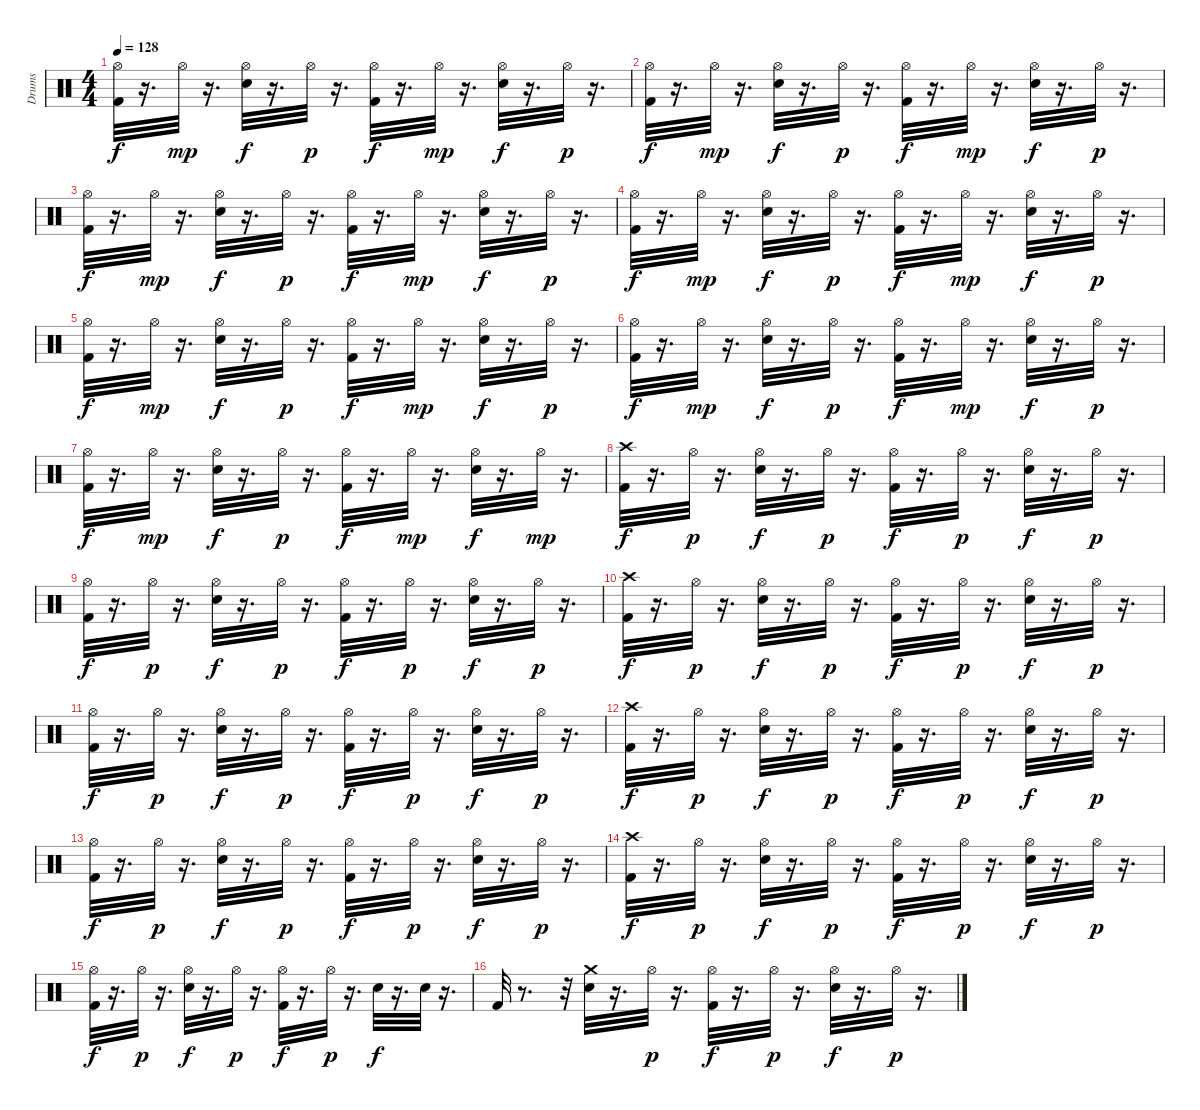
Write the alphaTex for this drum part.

\track ("Drums" "Drums") {instrument percussion}
\staff {score}
\articulation defaults
\ts (4 4)
\tempo 128
\clef neutral
\ks c
("Hi-Hat (open)" "Kick (hit) 2").32{dy f} r.16{d} "Hi-Hat (open)".32{dy mp} r.16{d} ("Hi-Hat (open)" "Electric Snare (hit)").32{dy f} r.16{d} "Hi-Hat (open)".32{dy p} r.16{d} ("Hi-Hat (open)" "Kick (hit) 2").32{dy f} r.16{d} "Hi-Hat (open)".32{dy mp} r.16{d} ("Hi-Hat (open)" "Electric Snare (hit)").32{dy f} r.16{d} "Hi-Hat (open)".32{dy p} r.16{d} |
("Hi-Hat (open)" "Kick (hit) 2").32{dy f} r.16{d} "Hi-Hat (open)".32{dy mp} r.16{d} ("Hi-Hat (open)" "Electric Snare (hit)").32{dy f} r.16{d} "Hi-Hat (open)".32{dy p} r.16{d} ("Hi-Hat (open)" "Kick (hit) 2").32{dy f} r.16{d} "Hi-Hat (open)".32{dy mp} r.16{d} ("Hi-Hat (open)" "Electric Snare (hit)").32{dy f} r.16{d} "Hi-Hat (open)".32{dy p} r.16{d} |
("Hi-Hat (open)" "Kick (hit) 2").32{dy f} r.16{d} "Hi-Hat (open)".32{dy mp} r.16{d} ("Hi-Hat (open)" "Electric Snare (hit)").32{dy f} r.16{d} "Hi-Hat (open)".32{dy p} r.16{d} ("Hi-Hat (open)" "Kick (hit) 2").32{dy f} r.16{d} "Hi-Hat (open)".32{dy mp} r.16{d} ("Hi-Hat (open)" "Electric Snare (hit)").32{dy f} r.16{d} "Hi-Hat (open)".32{dy p} r.16{d} |
("Hi-Hat (open)" "Kick (hit) 2").32{dy f} r.16{d} "Hi-Hat (open)".32{dy mp} r.16{d} ("Hi-Hat (open)" "Electric Snare (hit)").32{dy f} r.16{d} "Hi-Hat (open)".32{dy p} r.16{d} ("Hi-Hat (open)" "Kick (hit) 2").32{dy f} r.16{d} "Hi-Hat (open)".32{dy mp} r.16{d} ("Hi-Hat (open)" "Electric Snare (hit)").32{dy f} r.16{d} "Hi-Hat (open)".32{dy p} r.16{d} |
("Hi-Hat (open)" "Kick (hit) 2").32{dy f} r.16{d} "Hi-Hat (open)".32{dy mp} r.16{d} ("Hi-Hat (open)" "Electric Snare (hit)").32{dy f} r.16{d} "Hi-Hat (open)".32{dy p} r.16{d} ("Hi-Hat (open)" "Kick (hit) 2").32{dy f} r.16{d} "Hi-Hat (open)".32{dy mp} r.16{d} ("Hi-Hat (open)" "Electric Snare (hit)").32{dy f} r.16{d} "Hi-Hat (open)".32{dy p} r.16{d} |
("Hi-Hat (open)" "Kick (hit) 2").32{dy f} r.16{d} "Hi-Hat (open)".32{dy mp} r.16{d} ("Hi-Hat (open)" "Electric Snare (hit)").32{dy f} r.16{d} "Hi-Hat (open)".32{dy p} r.16{d} ("Hi-Hat (open)" "Kick (hit) 2").32{dy f} r.16{d} "Hi-Hat (open)".32{dy mp} r.16{d} ("Hi-Hat (open)" "Electric Snare (hit)").32{dy f} r.16{d} "Hi-Hat (open)".32{dy p} r.16{d} |
("Hi-Hat (open)" "Kick (hit) 2").32{dy f} r.16{d} "Hi-Hat (open)".32{dy mp} r.16{d} ("Hi-Hat (open)" "Electric Snare (hit)").32{dy f} r.16{d} "Hi-Hat (open)".32{dy p} r.16{d} ("Hi-Hat (open)" "Kick (hit) 2").32{dy f} r.16{d} "Hi-Hat (open)".32{dy mp} r.16{d} ("Hi-Hat (open)" "Electric Snare (hit)").32{dy f} r.16{d} "Hi-Hat (open)".32{dy mp} r.16{d} |
("Crash high (hit)" "Kick (hit) 2").32{dy f} r.16{d} "Hi-Hat (open)".32{dy p} r.16{d} ("Hi-Hat (open)" "Electric Snare (hit)").32{dy f} r.16{d} "Hi-Hat (open)".32{dy p} r.16{d} ("Hi-Hat (open)" "Kick (hit) 2").32{dy f} r.16{d} "Hi-Hat (open)".32{dy p} r.16{d} ("Hi-Hat (open)" "Electric Snare (hit)").32{dy f} r.16{d} "Hi-Hat (open)".32{dy p} r.16{d} |
("Hi-Hat (open)" "Kick (hit) 2").32{dy f} r.16{d} "Hi-Hat (open)".32{dy p} r.16{d} ("Hi-Hat (open)" "Electric Snare (hit)").32{dy f} r.16{d} "Hi-Hat (open)".32{dy p} r.16{d} ("Hi-Hat (open)" "Kick (hit) 2").32{dy f} r.16{d} "Hi-Hat (open)".32{dy p} r.16{d} ("Hi-Hat (open)" "Electric Snare (hit)").32{dy f} r.16{d} "Hi-Hat (open)".32{dy p} r.16{d} |
("Crash high (hit)" "Kick (hit) 2").32{dy f} r.16{d} "Hi-Hat (open)".32{dy p} r.16{d} ("Hi-Hat (open)" "Electric Snare (hit)").32{dy f} r.16{d} "Hi-Hat (open)".32{dy p} r.16{d} ("Hi-Hat (open)" "Kick (hit) 2").32{dy f} r.16{d} "Hi-Hat (open)".32{dy p} r.16{d} ("Hi-Hat (open)" "Electric Snare (hit)").32{dy f} r.16{d} "Hi-Hat (open)".32{dy p} r.16{d} |
("Hi-Hat (open)" "Kick (hit) 2").32{dy f} r.16{d} "Hi-Hat (open)".32{dy p} r.16{d} ("Hi-Hat (open)" "Electric Snare (hit)").32{dy f} r.16{d} "Hi-Hat (open)".32{dy p} r.16{d} ("Hi-Hat (open)" "Kick (hit) 2").32{dy f} r.16{d} "Hi-Hat (open)".32{dy p} r.16{d} ("Hi-Hat (open)" "Electric Snare (hit)").32{dy f} r.16{d} "Hi-Hat (open)".32{dy p} r.16{d} |
("Crash high (hit)" "Kick (hit) 2").32{dy f} r.16{d} "Hi-Hat (open)".32{dy p} r.16{d} ("Hi-Hat (open)" "Electric Snare (hit)").32{dy f} r.16{d} "Hi-Hat (open)".32{dy p} r.16{d} ("Hi-Hat (open)" "Kick (hit) 2").32{dy f} r.16{d} "Hi-Hat (open)".32{dy p} r.16{d} ("Hi-Hat (open)" "Electric Snare (hit)").32{dy f} r.16{d} "Hi-Hat (open)".32{dy p} r.16{d} |
("Hi-Hat (open)" "Kick (hit) 2").32{dy f} r.16{d} "Hi-Hat (open)".32{dy p} r.16{d} ("Hi-Hat (open)" "Electric Snare (hit)").32{dy f} r.16{d} "Hi-Hat (open)".32{dy p} r.16{d} ("Hi-Hat (open)" "Kick (hit) 2").32{dy f} r.16{d} "Hi-Hat (open)".32{dy p} r.16{d} ("Hi-Hat (open)" "Electric Snare (hit)").32{dy f} r.16{d} "Hi-Hat (open)".32{dy p} r.16{d} |
("Crash high (hit)" "Kick (hit) 2").32{dy f} r.16{d} "Hi-Hat (open)".32{dy p} r.16{d} ("Hi-Hat (open)" "Electric Snare (hit)").32{dy f} r.16{d} "Hi-Hat (open)".32{dy p} r.16{d} ("Hi-Hat (open)" "Kick (hit) 2").32{dy f} r.16{d} "Hi-Hat (open)".32{dy p} r.16{d} ("Hi-Hat (open)" "Electric Snare (hit)").32{dy f} r.16{d} "Hi-Hat (open)".32{dy p} r.16{d} |
("Hi-Hat (open)" "Kick (hit) 2").32{dy f} r.16{d} "Hi-Hat (open)".32{dy p} r.16{d} ("Hi-Hat (open)" "Electric Snare (hit)").32{dy f} r.16{d} "Hi-Hat (open)".32{dy p} r.16{d} ("Hi-Hat (open)" "Kick (hit) 2").32{dy f} r.16{d} "Hi-Hat (open)".32{dy p} r.16{d} "Electric Snare (hit)".32{dy f} r.16{d} "Electric Snare (hit)".32 r.16{d} |
"Kick (hit) 2".32 r.8{d} r.32 ("Crash medium (hit)" "Electric Snare (hit)").32 r.16{d} "Hi-Hat (open)".32{dy p} r.16{d} ("Hi-Hat (open)" "Kick (hit) 2").32{dy f} r.16{d} "Hi-Hat (open)".32{dy p} r.16{d} ("Hi-Hat (open)" "Electric Snare (hit)").32{dy f} r.16{d} "Hi-Hat (open)".32{dy p} r.16{d}
